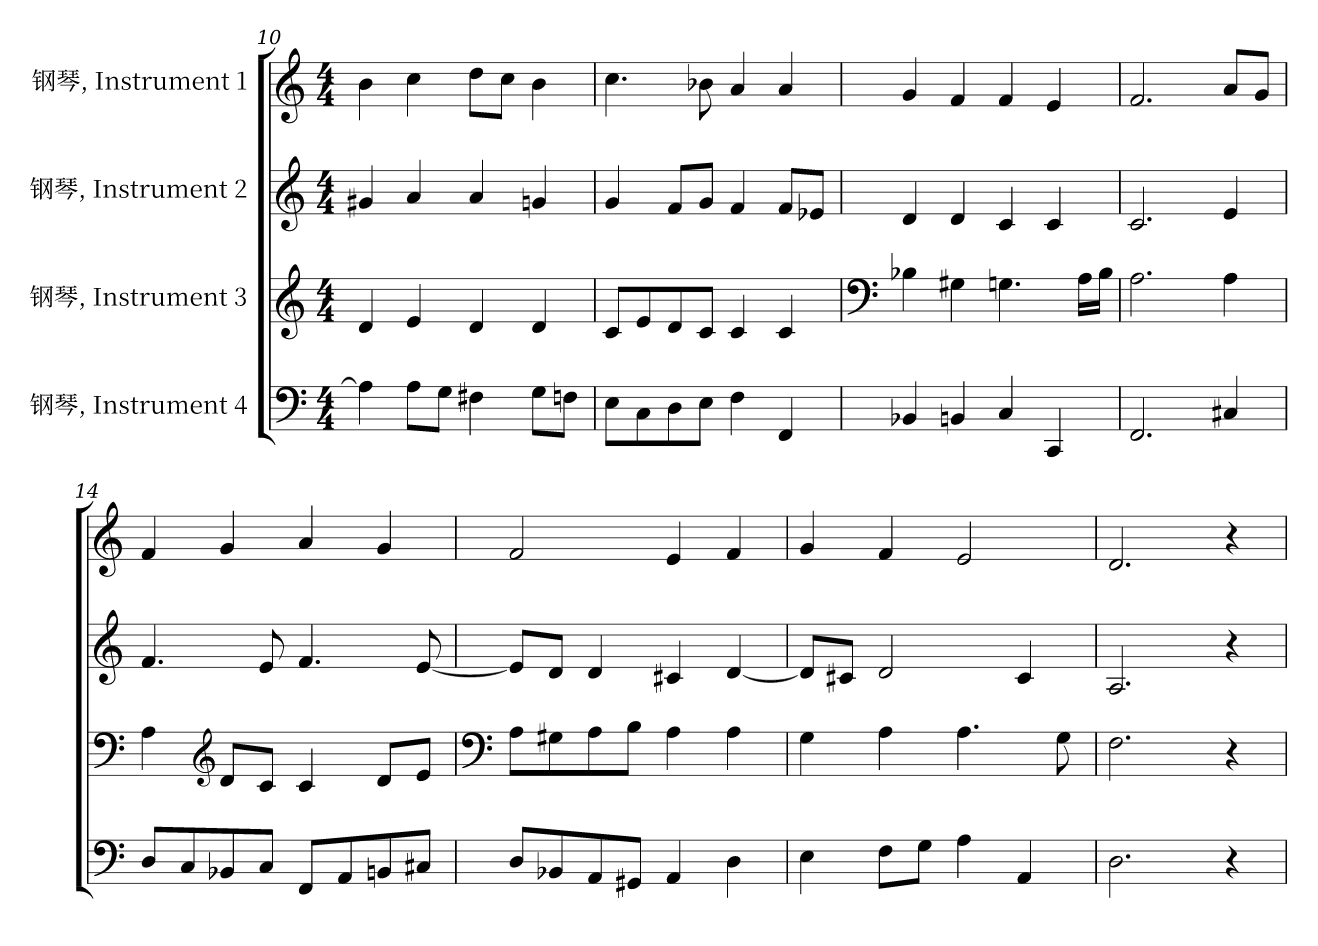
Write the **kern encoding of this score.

**kern	**kern	**kern	**kern
*part4	*part3	*part2	*part1
*staff4	*staff3	*staff2	*staff1
*I"钢琴, Instrument 4	*I"钢琴, Instrument 3	*I"钢琴, Instrument 2	*I"钢琴, Instrument 1
!!LO:LB:g=z
*clefF4	*clefG2	*clefG2	*clefG2
*k[]	*k[]	*k[]	*k[]
*M4/4	*M4/4	*M4/4	*M4/4
=10	=10	=10	=10
4A\]	4d/	4g#X/	4b\
8A\L	4e/	4a/	4cc\
8G\J	.	.	.
4F#X\	4d/	4a/	8dd\L
.	.	.	8cc\J
8G\L	4d/	4gn/	4b\
8Fn\J	.	.	.
=11	=11	=11	=11
8E\L	8c/L	4g/	4.cc\
8C\	8e/	.	.
8D\	8d/	8f/L	.
8E\J	8c/J	8g/J	8b-X\
4F\	4c/	4f/	4a/
4FF/	4c/	8f/L	4a/
.	.	8e-X/J	.
=12	=12	=12	=12
*	*clefF4	*	*
4BB-X/	4B-X\	4d/	4g/
4BBn/	4G#X\	4d/	4f/
4C/	4.Gn\	4c/	4f/
4CC/	.	4c/	4e/
.	16A\LL	.	.
.	16B-\JJ	.	.
=13	=13	=13	=13
2.FF/	2.A\	2.c/	2.f/
4C#X/	4A\	4e/	8a/L
.	.	.	8g/J
!!LO:PB:g=z
=14	=14	=14	=14
8D/L	4A\	4.f/	4f/
8C/	.	.	.
*	*clefG2	*	*
8BB-X/	8d/L	.	4g/
8C/J	8c/J	8e/	.
8FF/L	4c/	4.f/	4a/
8AA/	.	.	.
8BBn/	8d/L	.	4g/
8C#X/J	8e/J	[8e/	.
=15	=15	=15	=15
*	*clefF4	*	*
8D/L	8A\L	8e/L]	2f/
8BB-X/	8G#X\	8d/J	.
8AA/	8A\	4d/	.
8GG#X/J	8B\J	.	.
4AA/	4A\	4c#X/	4e/
4D\	4A\	[4d/	4f/
=16	=16	=16	=16
4E\	4G\	8d/L]	4g/
.	.	8c#X/J	.
8F\L	4A\	2d/	4f/
8G\J	.	.	.
4A\	4.A\	.	2e/
4AA/	.	4c#/	.
.	8G\	.	.
=17	=17	=17	=17
2.D\	2.F\	2.A/	2.d/
4r	4r	4r	4r
=	=	=	=
*-	*-	*-	*-
